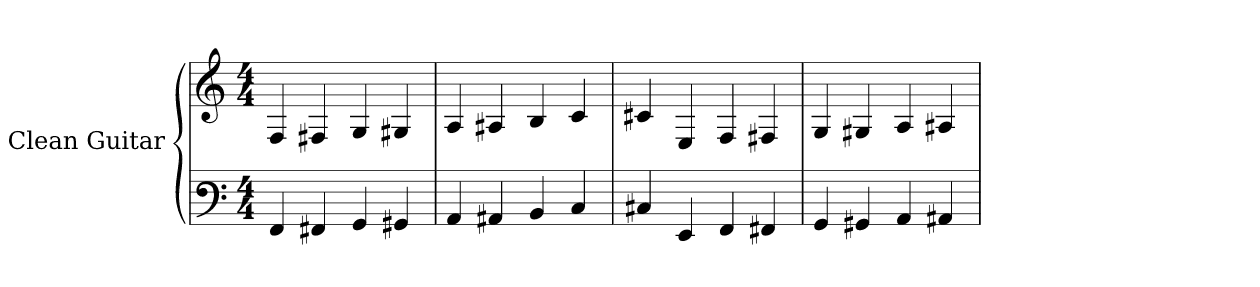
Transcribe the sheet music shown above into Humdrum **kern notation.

**kern	**kern
*part1	*part1
*staff2	*staff1
*I"Clean Guitar	*
*stria6	*
*	*clefG2
*ITrd7c12	*ITrd7c12
*k[]	*k[]
*C:	*C:
*M4/4	*M4/4
*MM120	*MM120
=1	=1
4FFF/	4FF/
4FFF#X/	4FF#X/
4GGG/	4GG/
4GGG#X/	4GG#X/
=2	=2
*	*MM240
4AAA/	4AA/
4AAA#X/	4AA#X/
4BBB/	4BB/
4CC/	4C/
=3	=3
*	*MM120
4CC#X/	4C#X/
4EEE/	4EE/
4FFF/	4FF/
4FFF#X/	4FF#X/
=4	=4
*	*MM240
4GGG/	4GG/
4GGG#X/	4GG#X/
4AAA/	4AA/
4AAA#X/	4AA#X/
=	=
*-	*-
